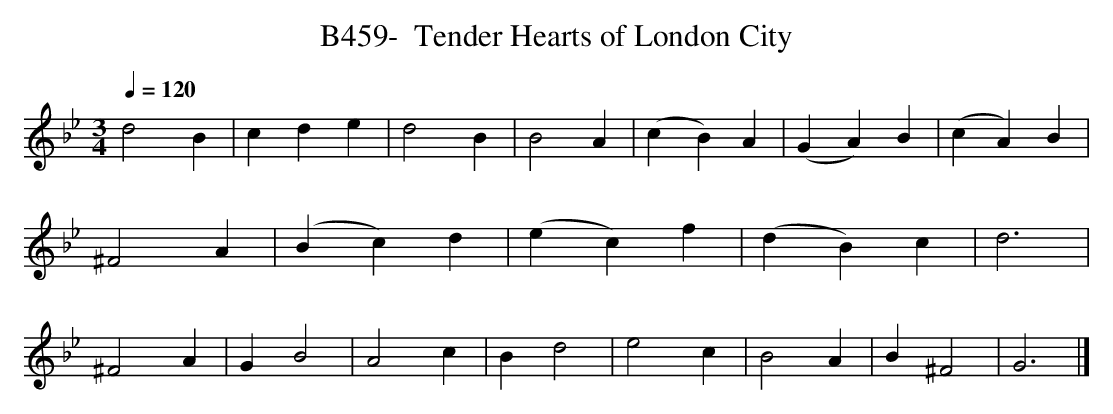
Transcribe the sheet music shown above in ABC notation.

X:1
T:B459-  Tender Hearts of London City
Q:1/4=120
L:1/4
M:3/4
K:Gm
d2B|cde|d2B|B2A|\
(cB)A|(GA)B|(cA)B|^F2A|\
(Bc)d|(ec)f|(dB)c|d3|\
^F2A|GB2|A2c|Bd2|\
e2c|B2A|B^F2|G3|]
